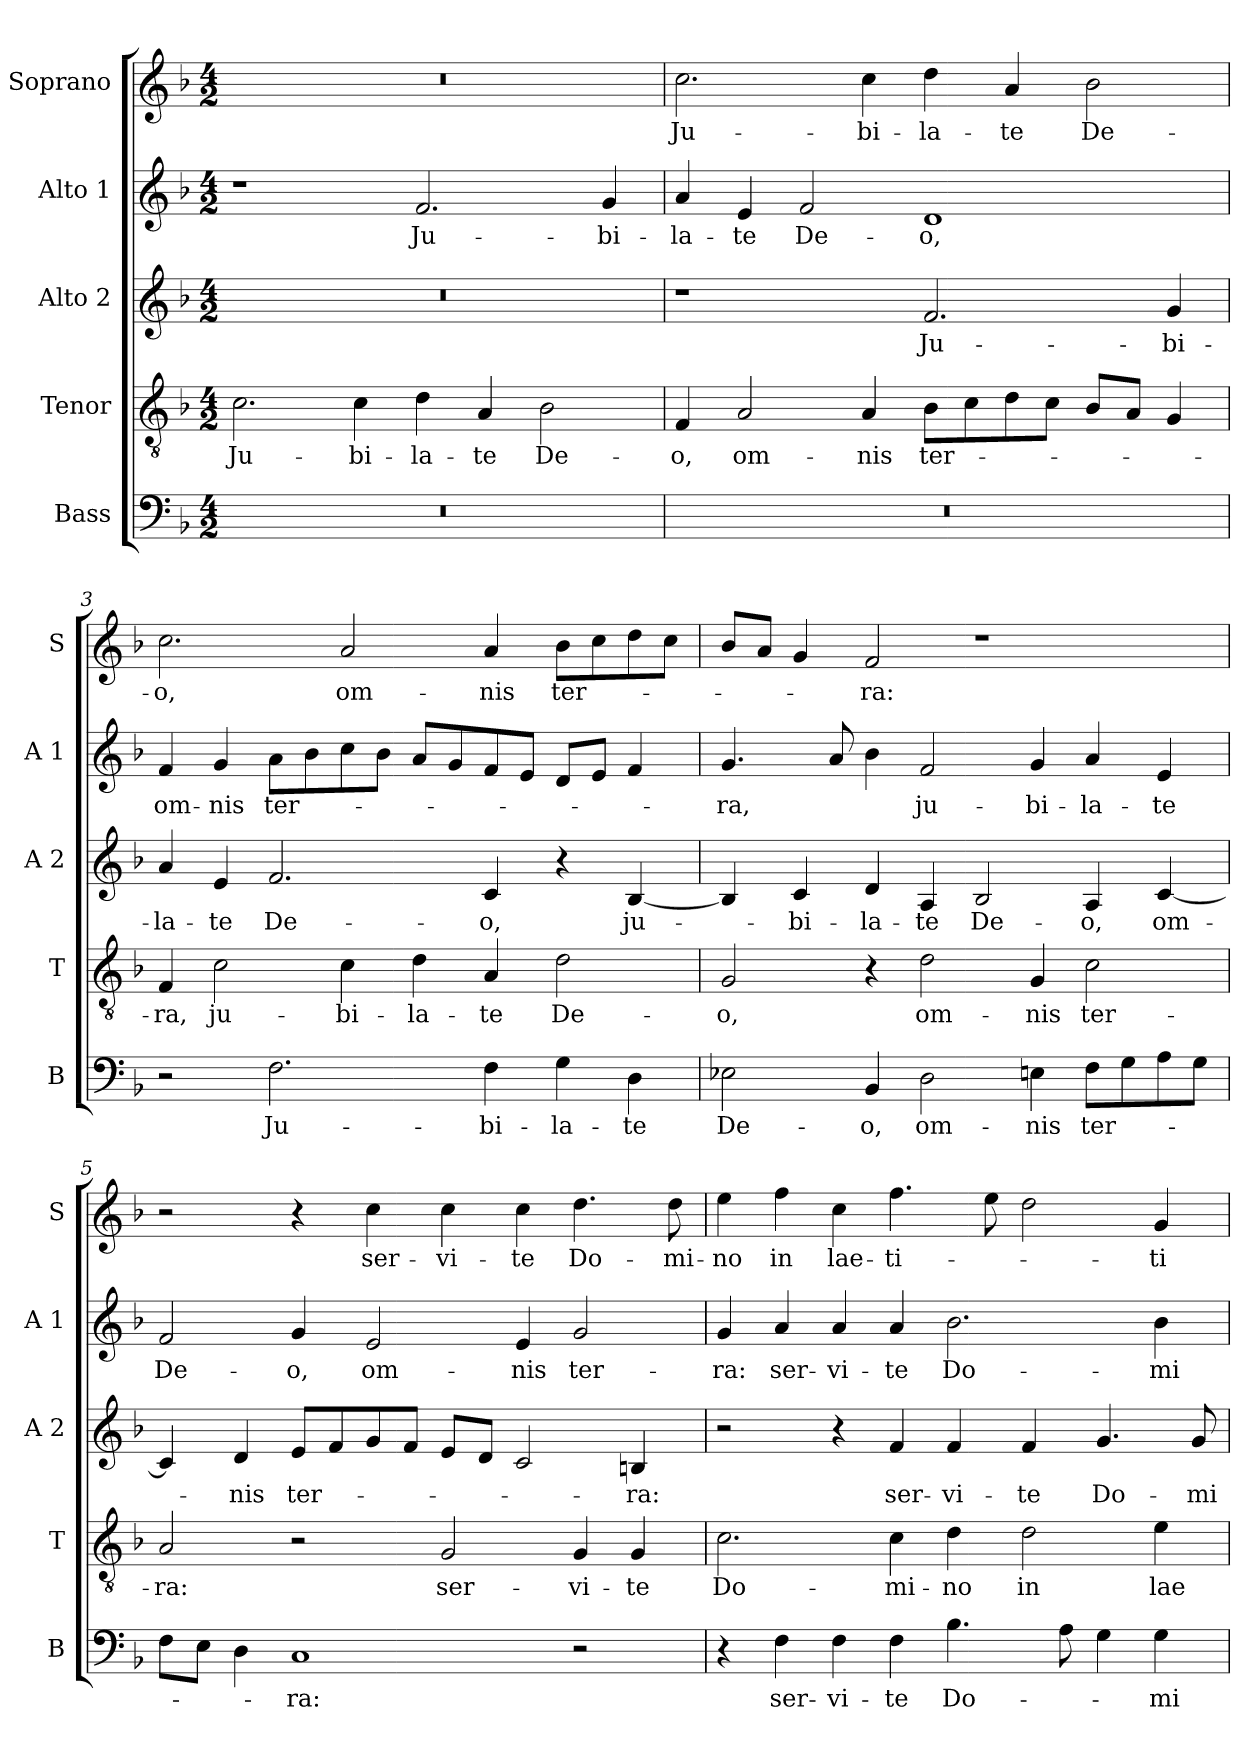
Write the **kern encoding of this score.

**kern	**text	**kern	**text	**kern	**text	**kern	**text	**kern	**text
*part5	*part5	*part4	*part4	*part3	*part3	*part2	*part2	*part1	*part1
*staff5	*staff5	*staff4	*staff4	*staff3	*staff3	*staff2	*staff2	*staff1	*staff1
*I"Bass	*	*I"Tenor	*	*I"Alto 2	*	*I"Alto 1	*	*I"Soprano	*
*I'B	*	*I'T	*	*I'A 2	*	*I'A 1	*	*I'S	*
*clefF4	*	*clefGv2	*	*clefG2	*	*clefG2	*	*clefG2	*
*k[b-]	*	*k[b-]	*	*k[b-]	*	*k[b-]	*	*k[b-]	*
*F:	*	*F:	*	*F:	*	*F:	*	*F:	*
*M4/2	*	*M4/2	*	*M4/2	*	*M4/2	*	*M4/2	*
=1	=1	=1	=1	=1	=1	=1	=1	=1	=1
!	!	!	!LO:LY:b	!	!	!	!	!	!
0r	.	2.c\	Ju-	0r	.	1r	.	0r	.
!	!	!	!LO:LY:b	!	!	!	!	!	!
.	.	4c\	-bi-	.	.	.	.	.	.
!	!	!	!LO:LY:b	!	!	!	!LO:LY:b	!	!
.	.	4d\	-la-	.	.	2.f/	Ju-	.	.
!	!	!	!LO:LY:b	!	!	!	!	!	!
.	.	4A/	-te	.	.	.	.	.	.
!	!	!	!LO:LY:b	!	!	!	!	!	!
.	.	2B-\	De-	.	.	.	.	.	.
!	!	!	!	!	!	!	!LO:LY:b	!	!
.	.	.	.	.	.	4g/	-bi-	.	.
=2	=2	=2	=2	=2	=2	=2	=2	=2	=2
!	!	!	!LO:LY:b	!	!	!	!LO:LY:b	!	!LO:LY:b
0r	.	4F/	-o,	1r	.	4a/	-la-	2.cc\	Ju-
!	!	!	!LO:LY:b	!	!	!	!LO:LY:b	!	!
.	.	2A/	om-	.	.	4e/	-te	.	.
!	!	!	!	!	!	!	!LO:LY:b	!	!
.	.	.	.	.	.	2f/	De-	.	.
!	!	!	!LO:LY:b	!	!	!	!	!	!LO:LY:b
.	.	4A/	-nis	.	.	.	.	4cc\	-bi-
!	!	!	!LO:LY:b	!	!LO:LY:b	!	!LO:LY:b	!	!LO:LY:b
.	.	8B-\L	ter-	2.f/	Ju-	1d	-o,	4dd\	-la-
.	.	8c\	.	.	.	.	.	.	.
!	!	!	!	!	!	!	!	!	!LO:LY:b
.	.	8d\	.	.	.	.	.	4a/	-te
.	.	8c\J	.	.	.	.	.	.	.
!	!	!	!	!	!	!	!	!	!LO:LY:b
.	.	8B-/L	.	.	.	.	.	2b-\	De-
.	.	8A/J	.	.	.	.	.	.	.
!	!	!	!	!	!LO:LY:b	!	!	!	!
.	.	4G/	.	4g/	-bi-	.	.	.	.
=3	=3	=3	=3	=3	=3	=3	=3	=3	=3
!	!	!	!LO:LY:b	!	!LO:LY:b	!	!LO:LY:b	!	!LO:LY:b
2r	.	4F/	-ra,	4a/	-la-	4f/	om-	2.cc\	-o,
!	!	!	!LO:LY:b	!	!LO:LY:b	!	!LO:LY:b	!	!
.	.	2c\	ju-	4e/	-te	4g/	-nis	.	.
!	!LO:LY:b	!	!	!	!LO:LY:b	!	!LO:LY:b	!	!
2.F\	Ju-	.	.	2.f/	De-	8a\L	ter-	.	.
.	.	.	.	.	.	8b-\	.	.	.
!	!	!	!LO:LY:b	!	!	!	!	!	!LO:LY:b
.	.	4c\	-bi-	.	.	8cc\	.	2a/	om-
.	.	.	.	.	.	8b-\J	.	.	.
!	!	!	!LO:LY:b	!	!	!	!	!	!
.	.	4d\	-la-	.	.	8a/L	.	.	.
.	.	.	.	.	.	8g/	.	.	.
!	!LO:LY:b	!	!LO:LY:b	!	!LO:LY:b	!	!	!	!LO:LY:b
4F\	-bi-	4A/	-te	4c/	-o,	8f/	.	4a/	-nis
.	.	.	.	.	.	8e/J	.	.	.
!	!LO:LY:b	!	!LO:LY:b	!	!	!	!	!	!LO:LY:b
4G\	-la-	2d\	De-	4r	.	8d/L	.	8b-\L	ter-
.	.	.	.	.	.	8e/J	.	8cc\	.
!	!LO:LY:b	!	!	!	!LO:LY:b	!	!	!	!
4D\	-te	.	.	[4B-/	ju-	4f/	.	8dd\	.
.	.	.	.	.	.	.	.	8cc\J	.
!!LO:LB:g=z
=4	=4	=4	=4	=4	=4	=4	=4	=4	=4
!	!LO:LY:b	!	!LO:LY:b	!	!	!	!LO:LY:b	!	!
2E-X\	De-	2G/	-o,	4B-/]	.	4.g/	-ra,	8b-/L	.
.	.	.	.	.	.	.	.	8a/J	.
!	!	!	!	!	!LO:LY:b	!	!	!	!
.	.	.	.	4c/	-bi-	.	.	4g/	.
.	.	.	.	.	.	8a/	.	.	.
!	!LO:LY:b	!	!	!	!LO:LY:b	!	!	!	!LO:LY:b
4BB-/	-o,	4r	.	4d/	-la-	4b-\	.	2f/	-ra:
!	!LO:LY:b	!	!LO:LY:b	!	!LO:LY:b	!	!LO:LY:b	!	!
2D\	om-	2d\	om-	4A/	-te	2f/	ju-	.	.
!	!	!	!	!	!LO:LY:b	!	!	!	!
.	.	.	.	2B-/	De-	.	.	1r	.
!	!LO:LY:b	!	!LO:LY:b	!	!	!	!LO:LY:b	!	!
4En\	-nis	4G/	-nis	.	.	4g/	-bi-	.	.
!	!LO:LY:b	!	!LO:LY:b	!	!LO:LY:b	!	!LO:LY:b	!	!
8F\L	ter-	2c\	ter-	4A/	-o,	4a/	-la-	.	.
8G\	.	.	.	.	.	.	.	.	.
!	!	!	!	!	!LO:LY:b	!	!LO:LY:b	!	!
8A\	.	.	.	[4c/	om-	4e/	-te	.	.
8G\J	.	.	.	.	.	.	.	.	.
=5	=5	=5	=5	=5	=5	=5	=5	=5	=5
!	!	!	!LO:LY:b	!	!	!	!LO:LY:b	!	!
8F\L	.	2A/	-ra:	4c/]	.	2f/	De-	2r	.
8E\J	.	.	.	.	.	.	.	.	.
!	!	!	!	!	!LO:LY:b	!	!	!	!
4D\	.	.	.	4d/	-nis	.	.	.	.
!	!LO:LY:b	!	!	!	!LO:LY:b	!	!LO:LY:b	!	!
1C	-ra:	2r	.	8e/L	ter-	4g/	-o,	4r	.
.	.	.	.	8f/	.	.	.	.	.
!	!	!	!	!	!	!	!LO:LY:b	!	!LO:LY:b
.	.	.	.	8g/	.	2e/	om-	4cc\	ser-
.	.	.	.	8f/J	.	.	.	.	.
!	!	!	!LO:LY:b	!	!	!	!	!	!LO:LY:b
.	.	2G/	ser-	8e/L	.	.	.	4cc\	-vi-
.	.	.	.	8d/J	.	.	.	.	.
!	!	!	!	!	!	!	!LO:LY:b	!	!LO:LY:b
.	.	.	.	2c/	.	4e/	-nis	4cc\	-te
!	!	!	!LO:LY:b	!	!	!	!LO:LY:b	!	!LO:LY:b
2r	.	4G/	-vi-	.	.	2g/	ter-	4.dd\	Do-
!	!	!	!LO:LY:b	!	!LO:LY:b	!	!	!	!
.	.	4G/	-te	4Bn/	-ra:	.	.	.	.
!	!	!	!	!	!	!	!	!	!LO:LY:b
.	.	.	.	.	.	.	.	8dd\	-mi-
=6	=6	=6	=6	=6	=6	=6	=6	=6	=6
!	!	!	!LO:LY:b	!	!	!	!LO:LY:b	!	!LO:LY:b
4r	.	2.c\	Do-	2r	.	4g/	-ra:	4ee\	-no
!	!LO:LY:b	!	!	!	!	!	!LO:LY:b	!	!LO:LY:b
4F\	ser-	.	.	.	.	4a/	ser-	4ff\	in
!	!LO:LY:b	!	!	!	!	!	!LO:LY:b	!	!LO:LY:b
4F\	-vi-	.	.	4r	.	4a/	-vi-	4cc\	lae-
!	!LO:LY:b	!	!LO:LY:b	!	!LO:LY:b	!	!LO:LY:b	!	!LO:LY:b
4F\	-te	4c\	-mi-	4f/	ser-	4a/	-te	4.ff\	-ti-
!	!LO:LY:b	!	!LO:LY:b	!	!LO:LY:b	!	!LO:LY:b	!	!
4.B-\	Do-	4d\	-no	4f/	-vi-	2.b-\	Do-	.	.
.	.	.	.	.	.	.	.	8ee\	.
!	!	!	!LO:LY:b	!	!LO:LY:b	!	!	!	!
.	.	2d\	in	4f/	-te	.	.	2dd\	.
8A\	.	.	.	.	.	.	.	.	.
!	!	!	!	!	!LO:LY:b	!	!	!	!
4G\	.	.	.	4.g/	Do-	.	.	.	.
!	!LO:LY:b	!	!LO:LY:b	!	!	!	!LO:LY:b	!	!LO:LY:b
4G\	-mi-	4e\	lae-	.	.	4b-\	-mi-	4g/	-ti-
!	!	!	!	!	!LO:LY:b	!	!	!	!
.	.	.	.	8g/	-mi-	.	.	.	.
=	=	=	=	=	=	=	=	=	=
*-	*-	*-	*-	*-	*-	*-	*-	*-	*-
